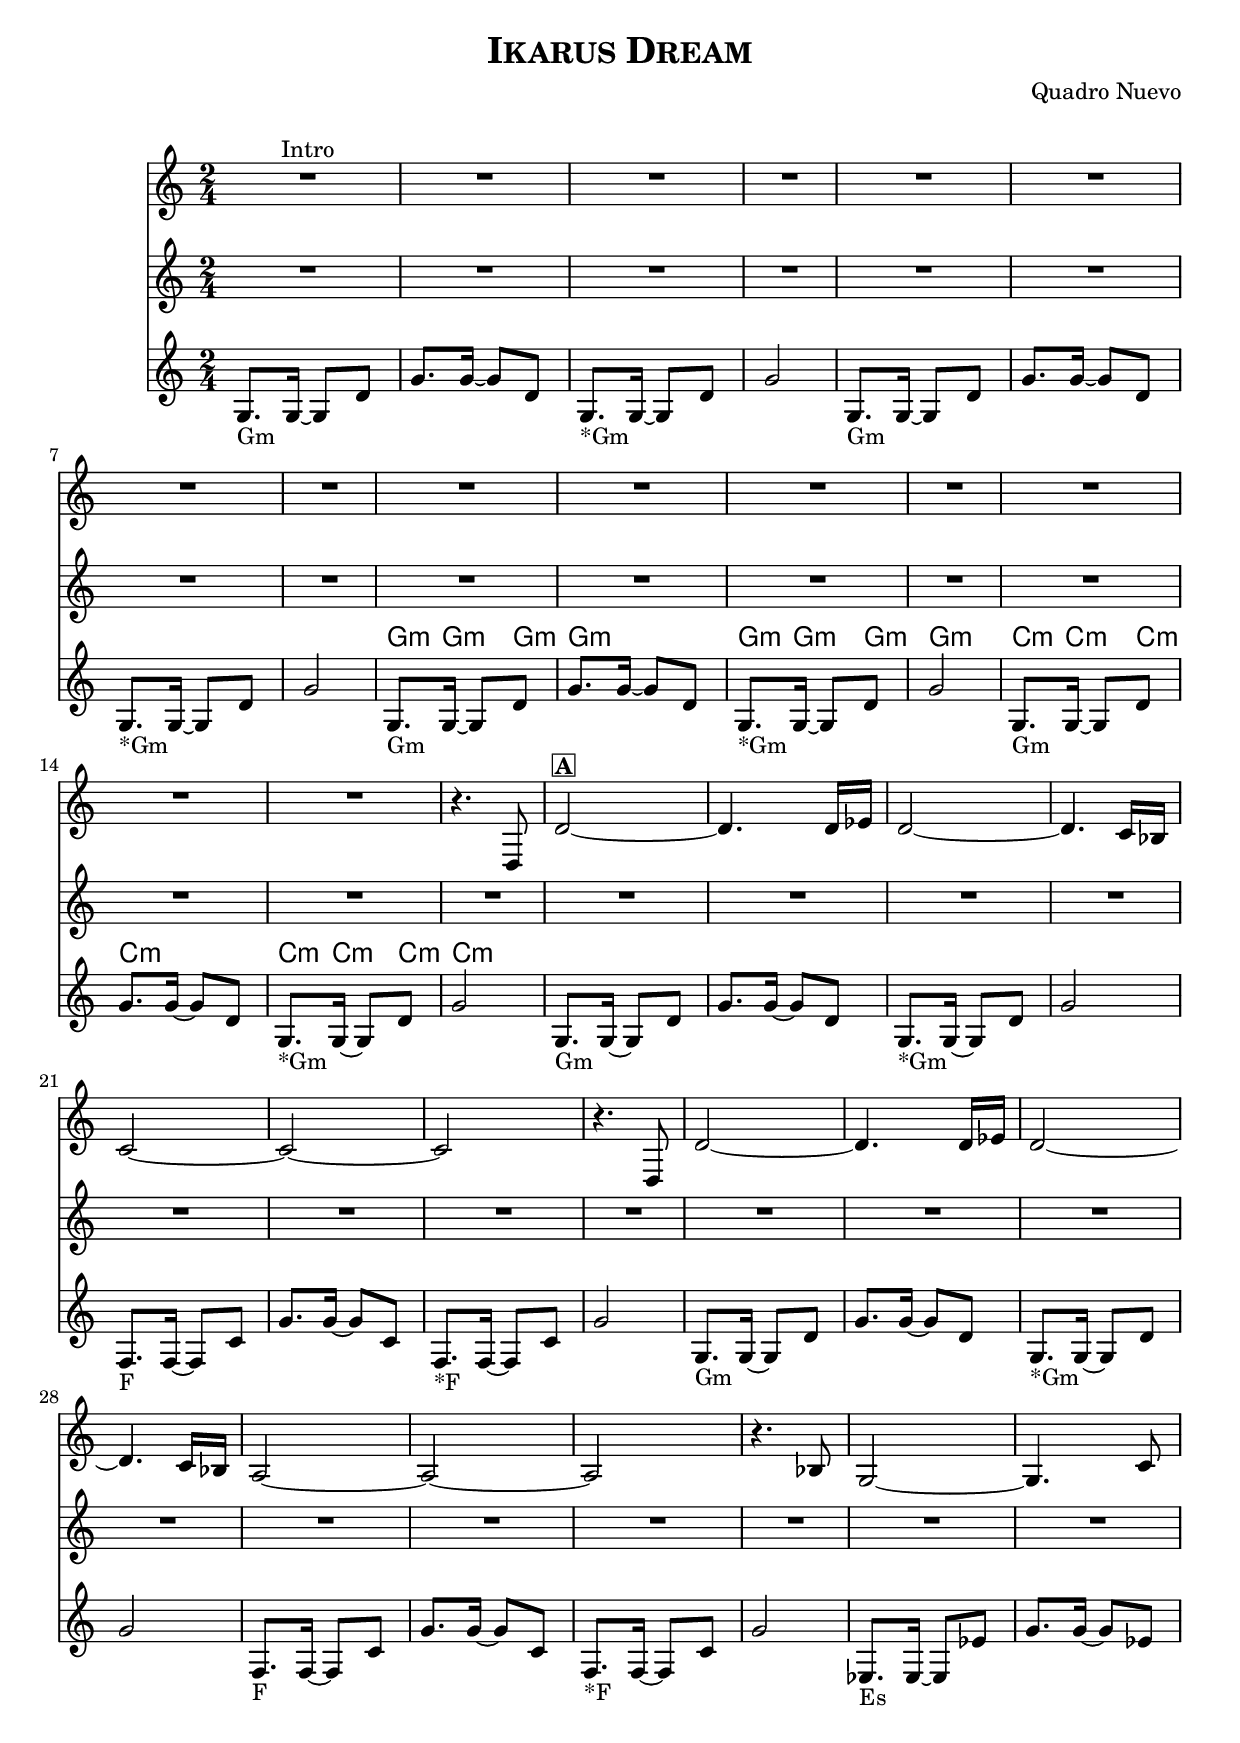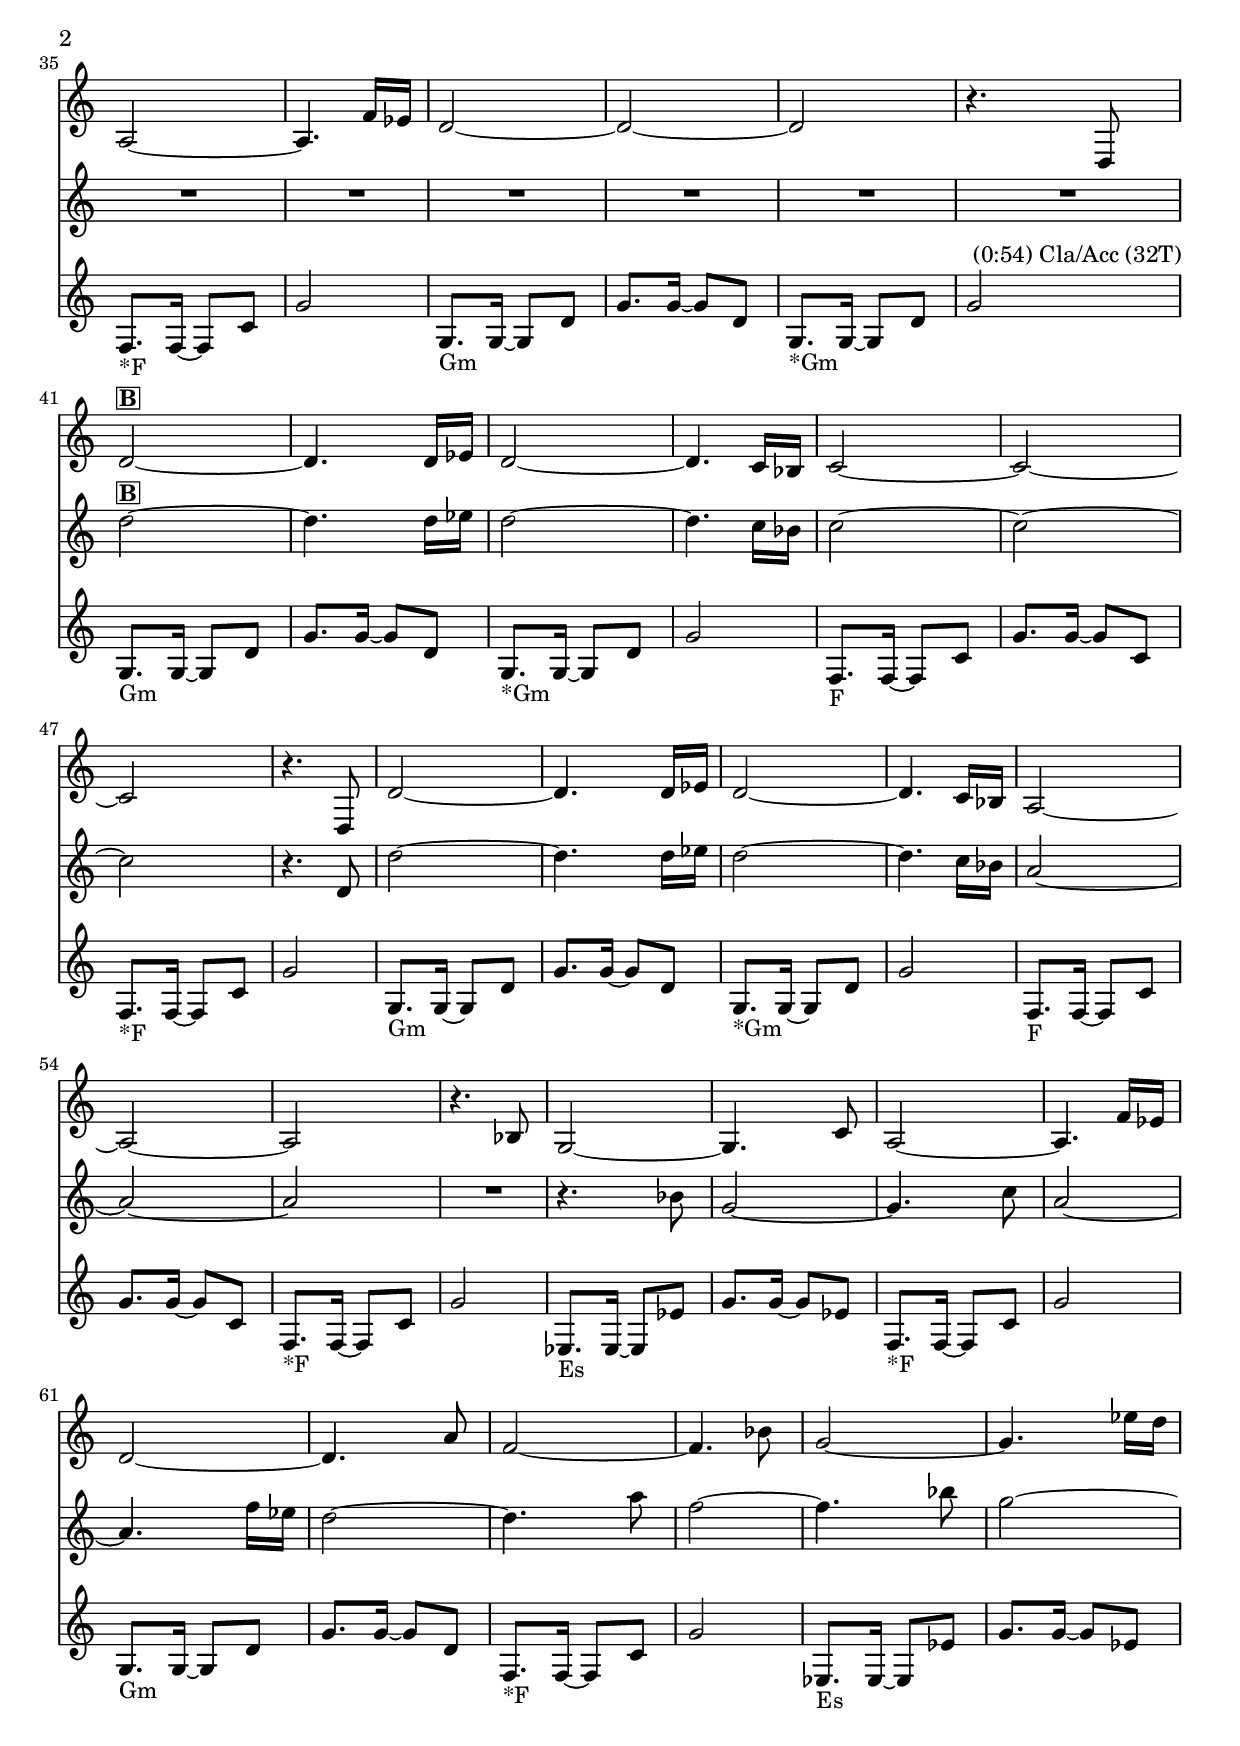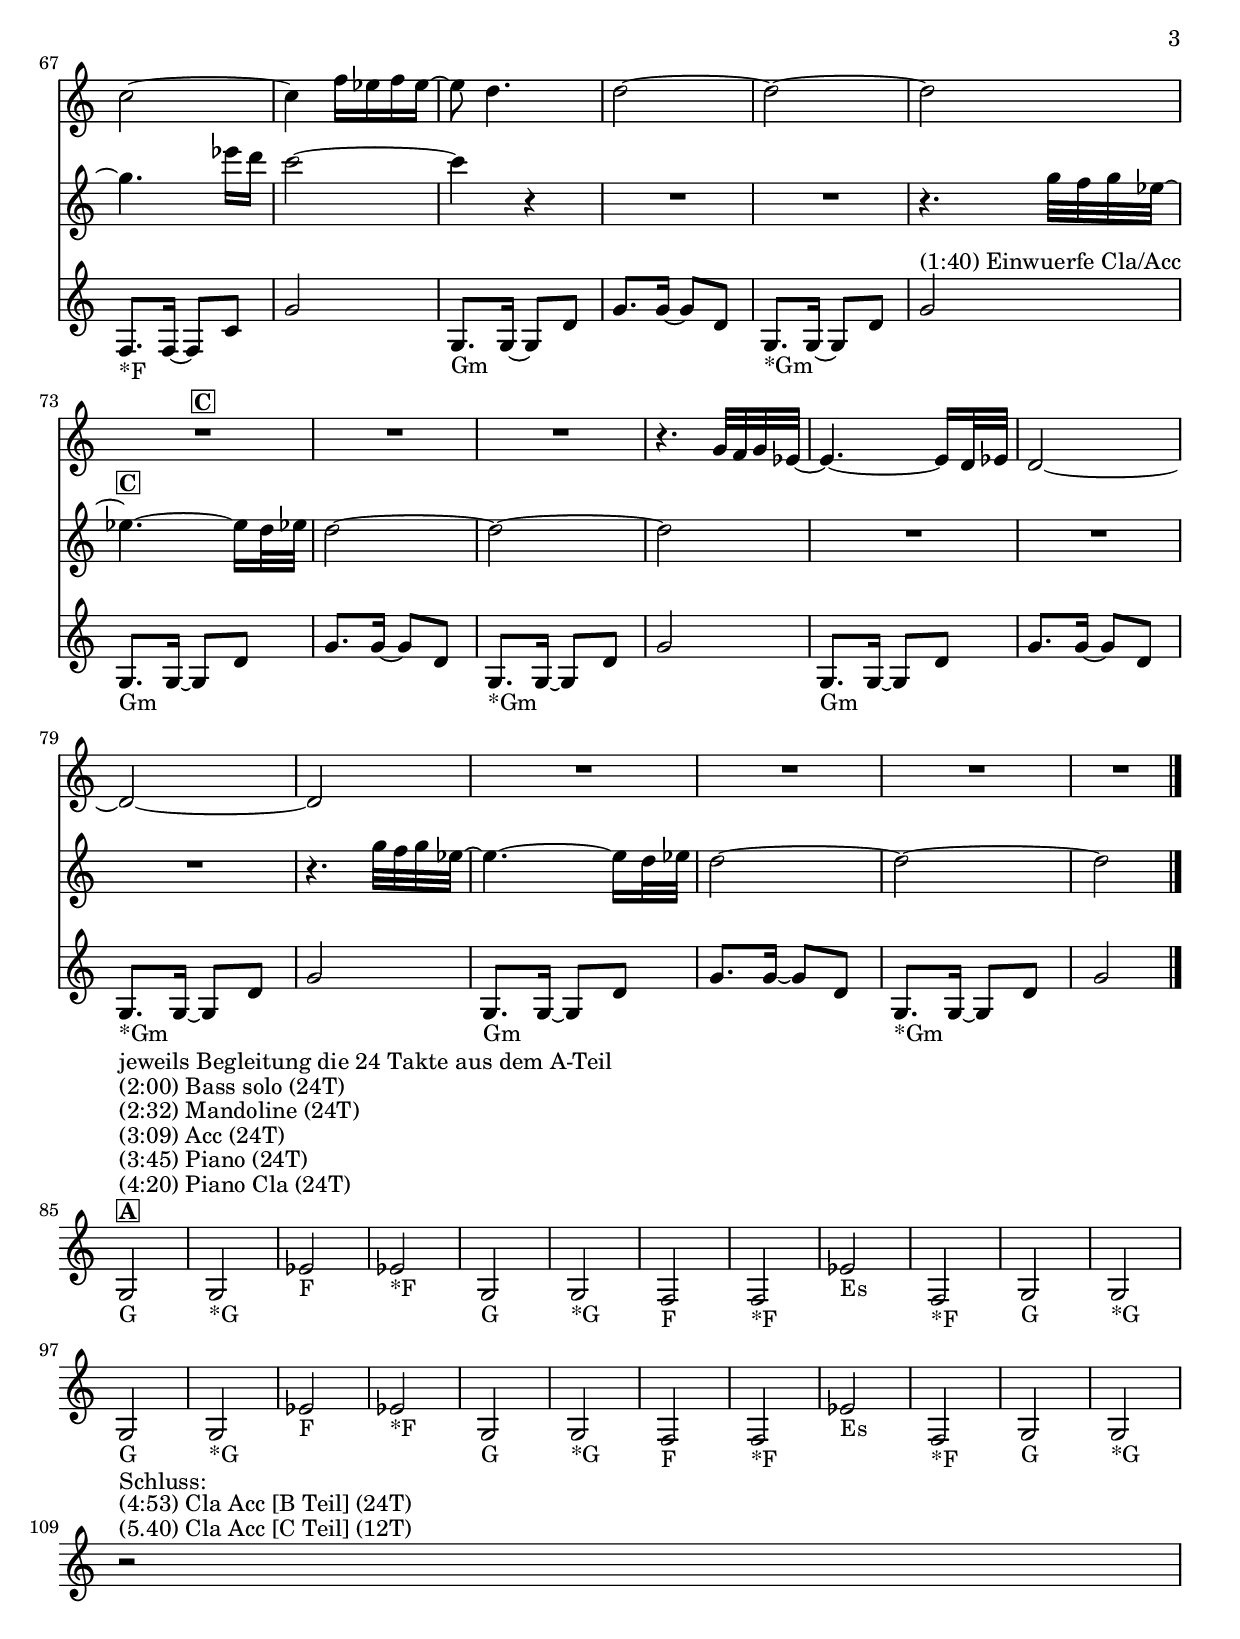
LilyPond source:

\version "2.20.0"

\version "2.20.0"
version_date = "05.2023"
piecename_footerline = "Ikarus Dream"

\header {
  title = \markup \caps  {"Ikarus Dream"}
  composer = "Quadro Nuevo"
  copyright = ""
  arranger = " "
  }

\version "2.20.0"
\include "../_common/makros.ily"

% -- music and text ------------------------------------------------
global = {
  \time 2/4
}


voice_clarinet= \fixed c { 
  R2^"Intro" R2*14 
  % [A]
  r4. d8  d'2~^\box_a d'4.
 16 es'16 d'2~d'4. c'16 bes c'2~2~2
  r4. d8 d'2~d'4. 16 es'16 d'2~d'4. c'16 bes a2~2~2 
  r4. bes8 g2~ g4. c'8 a2~4. f'16  es' 
  d'2~2~2 
  r4. d8 \break
  %  [b]
  d'2~^\box_b d'4. 16 es'16 d'2~d'4. c'16 bes c'2~2~2
  r4. d8 d'2~d'4. 16 es'16 d'2~d'4. c'16 bes  a2~2~2 
  r4. bes8 g2~ g4. c'8 a2~4. f'16  es' 
  d'2~d'4. a'8 f'2~f'4. bes'8 
  g'2~g'4. es''16 d'' c''2~c''4 f''16 es'' f'' es''~ es''8 d''4. d''2~2~2
  \break
  R2^\box_c R2 R2
  r4.  g'32 f' g' es'~ es'4.~16 d'32 es' d'2~2~2 
  R2*4
  
  
}

voice_accordion= \fixed c { 
  R2*14 
  % [A]
  R2*26
  
  d''2~^\box_b d''4. 16 es''16 d''2~d''4. c''16 bes' c''2~2~2
  r4. d'8 d''2~d''4. 16 es''16 d''2~d''4. c''16 bes'  a'2~2~2   
  R2 
  r4. bes'8 g'2~ g'4. c''8 a'2~4. f''16  es''
  d''2~d''4. a''8 f''2~f''4. bes''8 
  g''2~g''4. es'''16 d''' c'''2~c'''4 r4 R2*2
  
   r4.  g''32 f'' g'' es''~ es''4.^\box_c ~16 d''32 es'' d''2~2~2 
   R2*3
   r4.  g''32 f'' g'' es''~ es''4.~16 d''32 es'' d''2~2~2

  
  
}

voice_chords = \chordmode { 
  s2 * 8 
  g8.:m g16:m s8 g8:m g2:m   g8.:m g16:m s8 g8:m g2:m
  \transpose g c {g8.:m g16:m s8 g8:m g2:m   g8.:m g16:m s8 g8:m g2:m}
  

}

% the ostinato figures

ostinato_one_g = { g8._"Gm" 16~ 8 d' g'8. 16~ g'8 d'  }
ostinato_two_g = {                                       g8._"*Gm" 16~ 8 d' g'2 }

ostinato_one_es = { es8._"Es" 16~ 8 es' g'8. 16~ g'8 es' }
ostinato_two_es = {                                      es8._"*Es" 16~ 8 es' g'2 }


ostinato_one_f =  { f8._"F" 16~ 8 c' g'8. 16~ g'8 c' }
ostinato_two_f = {                                       f8._"*F" 16~ 8 c' g'2 }

ostinato_bass_g = { 
  g8. 16~ 8 d' g'8. 16~ g'8 d' g8. 16~ 8 d' g'4. d8
}

voice_ostinato = \fixed c { 
 %intro
 \repeat unfold 4 { \ostinato_one_g \ostinato_two_g }

 %[A] clarinet
 %^"(0:24) Cla 24T" 
 \ostinato_one_g \ostinato_two_g
 \ostinato_one_f \ostinato_two_f
 \ostinato_one_g \ostinato_two_g
 \ostinato_one_f \ostinato_two_f
 \ostinato_one_es \ostinato_two_f
 \ostinato_one_g \ostinato_two_g
 
 % [b]  Clarinet / Accordion duett 0:54
 ^" (0:54) Cla/Acc (32T)"
 \ostinato_one_g \ostinato_two_g
 \ostinato_one_f \ostinato_two_f
 \ostinato_one_g \ostinato_two_g
 \ostinato_one_f \ostinato_two_f
 \ostinato_one_es \ostinato_two_f
 \ostinato_one_g \ostinato_two_f
 \ostinato_one_es \ostinato_two_f
 \ostinato_one_g \ostinato_two_g

% [c] 1:40 Einwuerfe Cla/acc
 ^"(1:40) Einwuerfe Cla/Acc"
 \ostinato_one_g \ostinato_two_g % acc einwurf
 \ostinato_one_g \ostinato_two_g % cla einwurf
 \ostinato_one_g \ostinato_two_g % acc einwurf
 
 % [a] bass solo 2:00
 \break
 g2^\box_a_"G"
 ^"(4:20) Piano Cla (24T)"
 ^"(3:45) Piano (24T)"
 ^"(3:09) Acc (24T)"
 ^"(2:32) Mandoline (24T)"
 ^"(2:00) Bass solo (24T)"
 ^"jeweils Begleitung die 24 Takte aus dem A-Teil" 
 
 g2_"*G" es'_"F" es'_"*F" g_"G" g_"*G" f_"F" f_"*F" es'_"Es" f_"*F" g_"G" g_"*G" \break
 g2_"G" g2_"*G" es'_"F" es'_"*F" g_"G" g_"*G" f_"F" f_"*F" es'_"Es" f_"*F" g_"G" g_"*G" \break
 
 r2^"(5.40) Cla Acc [C Teil] (12T)"
 ^"(4:53) Cla Acc [B Teil] (24T)"
 ^"Schluss: "
}





% -- container ---------------------------------------------
\score {
  <<
       
  \new Staff \with {
      midiInstrument = "clarinet"}
    {
    \voice_clarinet
     \bar "|."
    }
    
     \new Staff \with {
      midiInstrument = "accordion"}
    {
     \global
     \voice_accordion
     \bar "|."
    }
 
   \new ChordNames  { 
    \voice_chords     
     }
     
   \new Staff \with {
      midiInstrument = "acoustic guitar (nylon)"}
    {

     \voice_ostinato
    }
    
  
  >>
  \layout { }
  \midi { \tempo 4=80 }
}